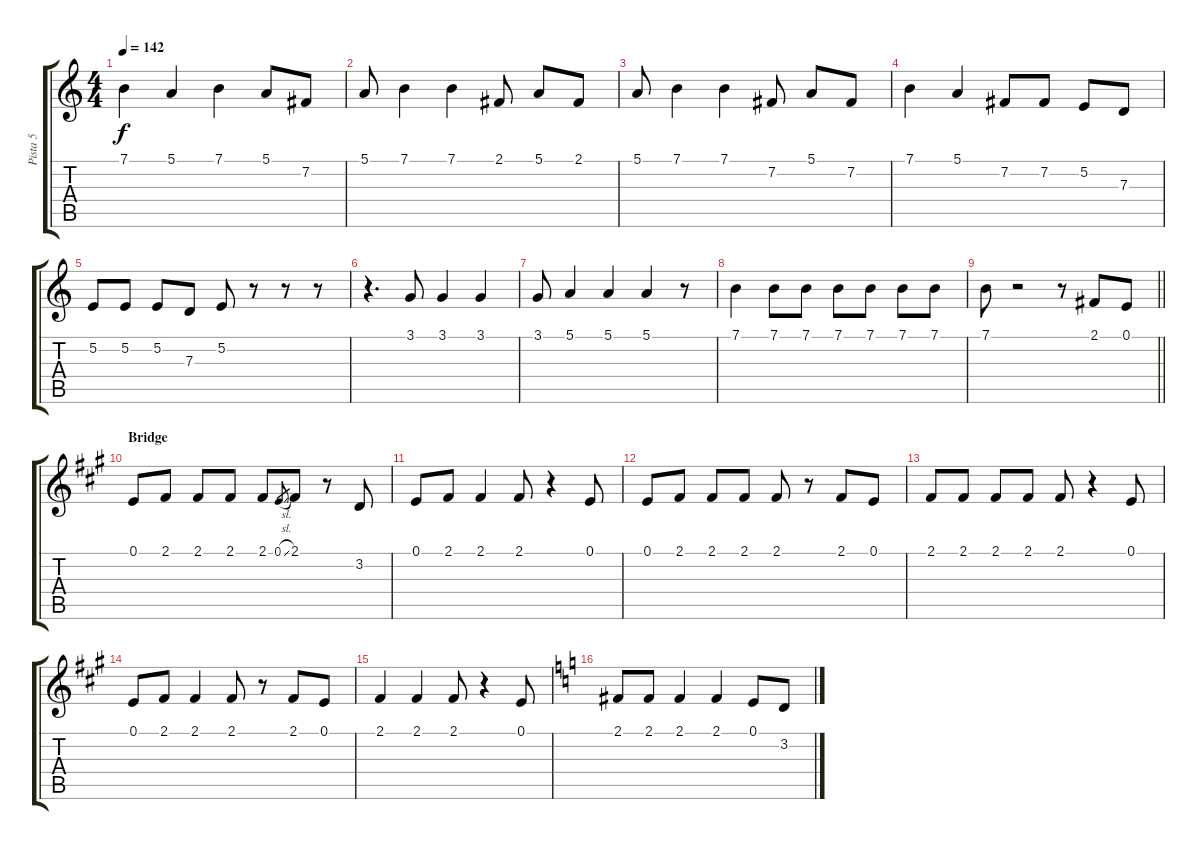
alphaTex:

\track ("Pista 5" "Pista 5") {instrument lead2sawtooth}
\staff {score tabs}
\tuning (E4 B3 G3 D3 A2 E2) {hide}
\ts (4 4)
\tempo 142
\clef g2
\ks c
7.1.4{dy f} 5.1.4 7.1.4 5.1.8 7.2.8 |
5.1.8 7.1.4 7.1.4 2.1.8 5.1.8 2.1.8 |
5.1.8 7.1.4 7.1.4 7.2.8 5.1.8 7.2.8 |
7.1.4 5.1.4 7.2.8 7.2.8 5.2.8 7.3.8 |
5.2.8 5.2.8 5.2.8 7.3.8 5.2.8 r.8 r.8 r.8 |
r.4{d} 3.1.8 3.1.4 3.1.4 |
3.1.8 5.1.4 5.1.4 5.1.4 r.8 |
7.1.4 7.1.8 7.1.8 7.1.8 7.1.8 7.1.8 7.1.8 |
\barLineRight lightlight
7.1.8 r.2 r.8 2.1.8 0.1.8 |
\section ("" "Bridge")
\ks a
0.1.8 2.1.8 2.1.8 2.1.8 2.1.8 0.1{sl}.8{gr} 2.1.8 r.8 3.2.8 |
0.1.8 2.1.8 2.1.4 2.1.8 r.4 0.1.8 |
0.1.8 2.1.8 2.1.8 2.1.8 2.1.8 r.8 2.1.8 0.1.8 |
2.1.8 2.1.8 2.1.8 2.1.8 2.1.8 r.4 0.1.8 |
0.1.8 2.1.8 2.1.4 2.1.8 r.8 2.1.8 0.1.8 |
2.1.4 2.1.4 2.1.8 r.4 0.1.8 |
\ks c
2.1.8 2.1.8 2.1.4 2.1.4 0.1.8 3.2.8
